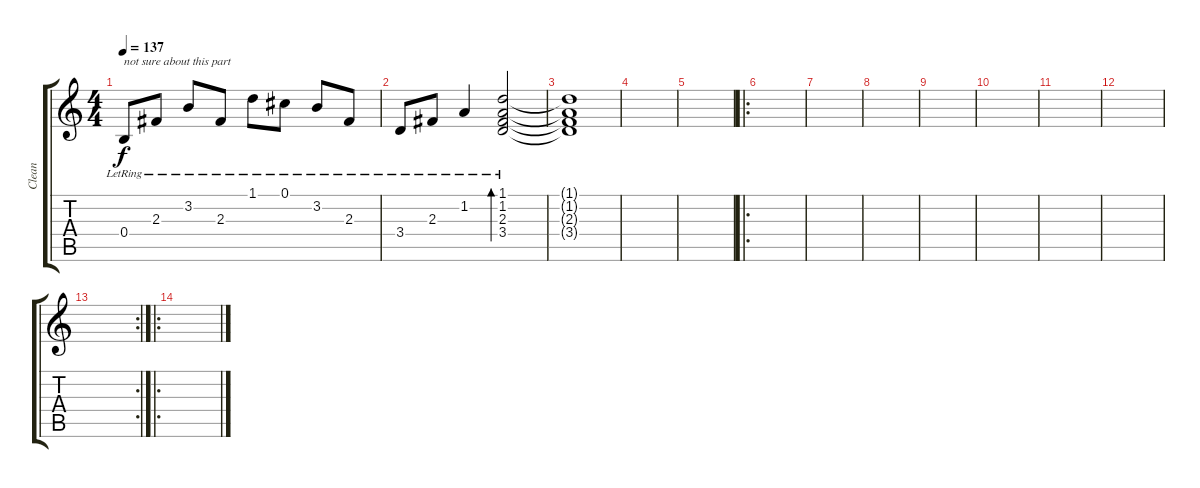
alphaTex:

\track ("Clean" "Clean") {instrument electricguitarclean}
\staff {score tabs}
\tuning (Db4 Ab3 E3 B2 Gb2 B1) {hide}
\ts (4 4)
\tempo 137
\clef g2
\ks c
0.4{lr}.8{txt "not sure about this part" dy f} 2.3{lr}.8 3.2{lr}.8 2.3{lr}.8 1.1{lr}.8 0.1{lr}.8 3.2{lr}.8 2.3{lr}.8 |
3.4{lr}.8 2.3{lr}.8 1.2{lr}.4 (1.1{lr} 1.2{lr} 2.3{lr} 3.4{lr}).2{bd 240} |
(1.1{t} 1.2{t} 2.3{t} 3.4{t}).1 |
|
|
\ro
|
|
|
|
|
|
|
\rc 2
|
\ro
